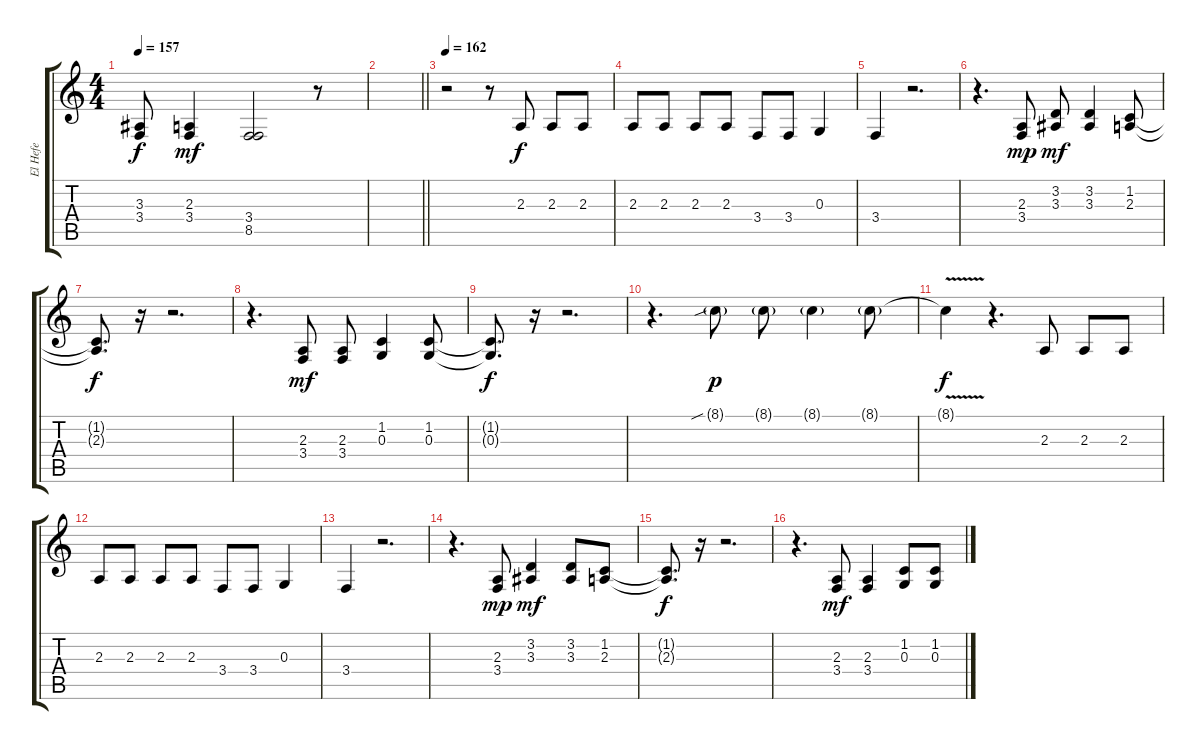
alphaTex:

\track ("El Hefe" "El Hefe") {instrument tenorsax}
\staff {score tabs}
\tuning (E4 B3 G3 D3 A2 E2) {hide}
\ts (4 4)
\tempo 157
\clef g2
\ks c
(3.3{t} 3.4{t}).8{dy f} (2.3 3.4).4{dy mf} (3.4 8.5).2 r.8 |
\barLineRight lightlight
|
\section ("" "")
\tempo 162
r.2 r.8 2.3.8{dy f} 2.3.8 2.3.8 |
2.3.8 2.3.8 2.3.8 2.3.8 3.4.8 3.4.8 0.3.4 |
3.4.4 r.2{d} |
r.4{d} (2.3 3.4).8{dy mp} (3.2 3.3).8{dy mf} (3.2 3.3).4 (1.2 2.3).8 |
(1.2{t} 2.3{t}).8{d dy f} r.16 r.2{d} |
r.4{d} (2.3 3.4).8{dy mf} (2.3 3.4).8 (1.2 0.3).4 (1.2 0.3).8 |
(1.2{t} 0.3{t}).8{d dy f} r.16 r.2{d} |
r.4{d} 8.1{sib g}.8{dy p} 8.1{g}.8 8.1{g}.4 8.1{g}.8 |
8.1{v t}.4{dy f} r.4{d} 2.3.8 2.3.8 2.3.8 |
2.3.8 2.3.8 2.3.8 2.3.8 3.4.8 3.4.8 0.3.4 |
3.4.4 r.2{d} |
r.4{d} (2.3 3.4).8{dy mp} (3.2 3.3).4{dy mf} (3.2 3.3).8 (1.2 2.3).8 |
(1.2{t} 2.3{t}).8{d dy f} r.16 r.2{d} |
r.4{d} (2.3 3.4).8{dy mf} (2.3 3.4).4 (1.2 0.3).8 (1.2 0.3).8
